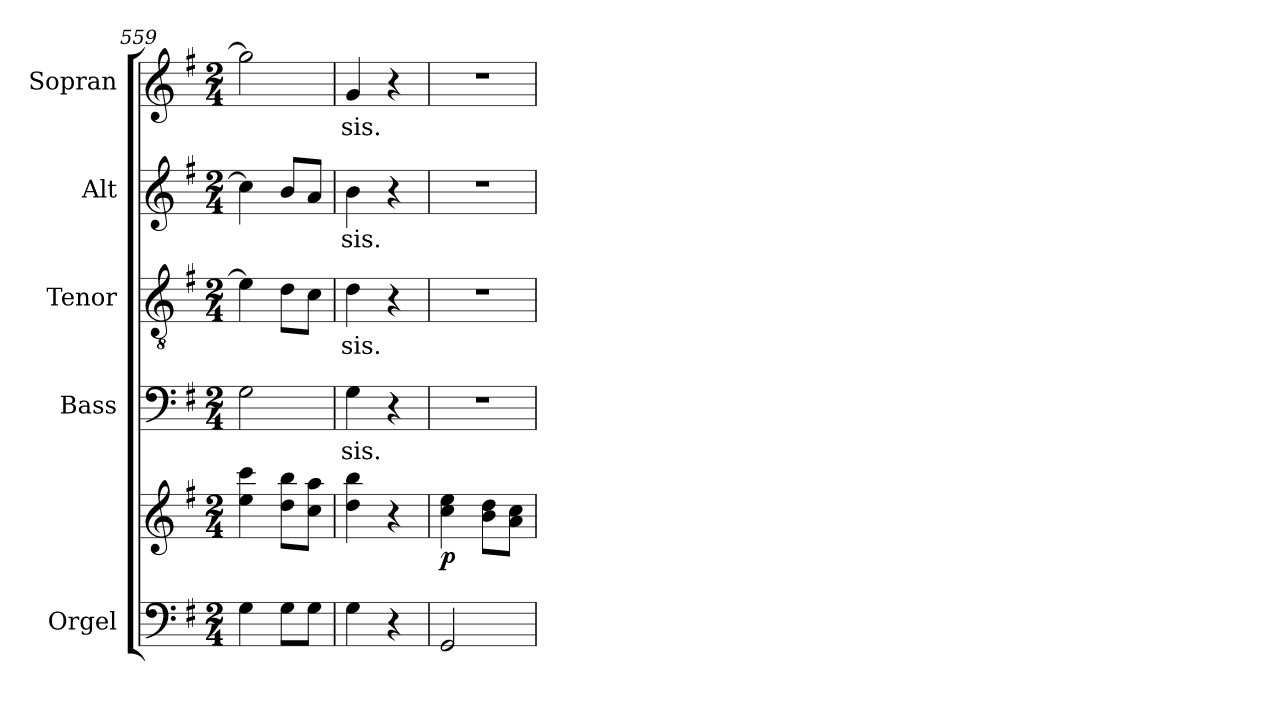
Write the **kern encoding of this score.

**kern	**kern	**dynam	**kern	**text	**kern	**text	**kern	**text	**kern	**text
*part5	*part5	*part5	*part4	*part4	*part3	*part3	*part2	*part2	*part1	*part1
*staff6	*staff5	*staff5/6	*staff4	*staff4	*staff3	*staff3	*staff2	*staff2	*staff1	*staff1
*I"Orgel	*	*	*I"Bass	*	*I"Tenor	*	*I"Alt	*	*I"Sopran	*
*I'Org.	*	*	*I'B.	*	*I'T.	*	*I'A.	*	*I'S.	*
*clefF4	*clefG2	*	*clefF4	*	*clefGv2	*	*clefG2	*	*clefG2	*
*k[f#]	*k[f#]	*	*k[f#]	*	*k[f#]	*	*k[f#]	*	*k[f#]	*
*G:	*G:	*	*G:	*	*G:	*	*G:	*	*G:	*
*M2/4	*M2/4	*	*M2/4	*	*M2/4	*	*M2/4	*	*M2/4	*
=559	=559	=559	=559	=559	=559	=559	=559	=559	=559	=559
4G\	4ee\ 4ccc\	.	2G\	.	4e\]	.	4cc\]	.	2gg\]	.
8G\L	8dd\ 8bb\L	.	.	.	8d\L	.	8b/L	.	.	.
8G\J	8cc\ 8aa\J	.	.	.	8c\J	.	8a/J	.	.	.
=560	=560	=560	=560	=560	=560	=560	=560	=560	=560	=560
!	!	!	!	!LO:LY:b	!	!LO:LY:b	!	!LO:LY:b	!	!LO:LY:b
4G\	4dd\ 4bb\	.	4G\	-sis.	4d\	-sis.	4b\	-sis.	4g/	-sis.
4r	4r	.	4r	.	4r	.	4r	.	4r	.
=561	=561	=561	=561	=561	=561	=561	=561	=561	=561	=561
!	!	!LO:DY:b	!	!	!	!	!	!	!	!
2GG/	4cc\ 4ee\	p	2r	.	2r	.	2r	.	2r	.
.	8b\ 8dd\L	.	.	.	.	.	.	.	.	.
.	8a\ 8cc\J	.	.	.	.	.	.	.	.	.
=	=	=	=	=	=	=	=	=	=	=
*-	*-	*-	*-	*-	*-	*-	*-	*-	*-	*-
